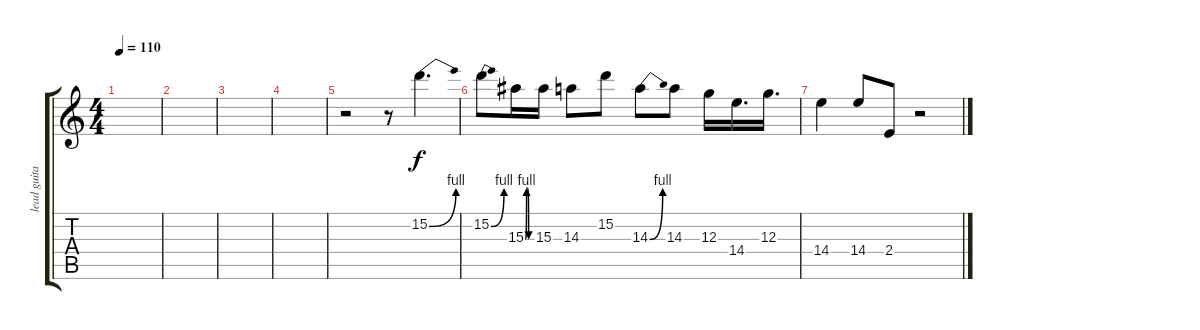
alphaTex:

\track ("lead guitar 2" "lead guita") {instrument distortionguitar}
\staff {score tabs}
\tuning (E4 B3 G3 D3 A2 E2) {hide}
\ts (4 4)
\tempo 110
\clef g2
\ks c
|
|
|
|
r.2 r.8 15.2{be (bend 0 0 60 4)}.4{d} |
15.2{be (bend 0 0 60 4)}.8 15.3{be (custom 0 0 10 4 20 4 30 0 60 0)}.16 15.3.16 14.3.8 15.2.8 14.3{be (bend 0 0 60 4)}.8 14.3.8 12.3.16 14.4.16{d} 12.3.16{d} |
14.4.4 14.4.8 2.4.8 r.2
